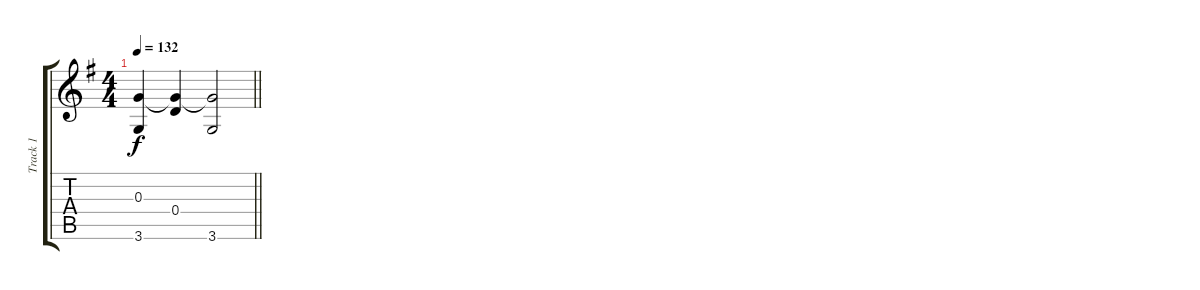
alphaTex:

\track ("Track 1" "Track 1") {instrument acousticguitarnylon}
\staff {score tabs}
\tuning (E4 B3 G3 D3 A2 E2) {hide}
\ts (4 4)
\tempo 132
\clef g2
\barLineRight lightlight
\ks g
(0.3 3.6).4{dy f} (0.3{t} 0.4).4 (0.3{t} 3.6).2
